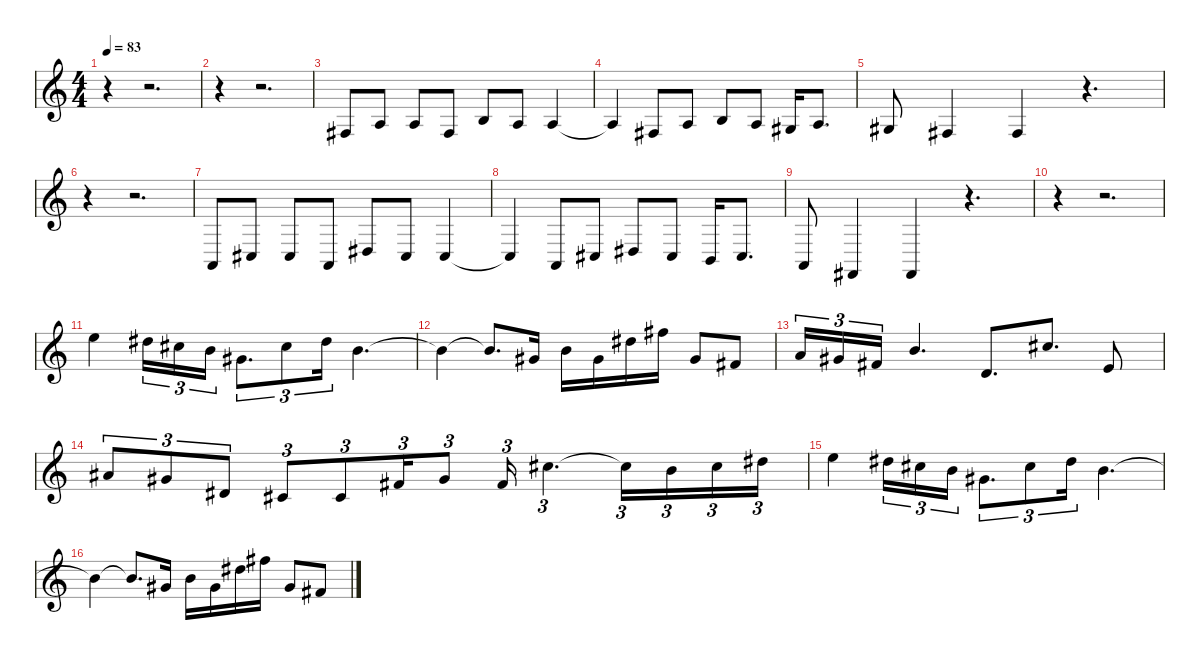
\defaultSystemsLayout 4
\hideDynamics
\bracketExtendMode nobrackets
\singleTrackTrackNamePolicy hidden
\multiTrackTrackNamePolicy hidden
\firstSystemTrackNameMode fullname
\firstSystemTrackNameOrientation horizontal
\otherSystemsTrackNameOrientation horizontal
\track ("Voix 2" "led.synth.") {instrument lead3calliope}
\staff {score}
\tuning (E4 B3 G3 D3 A2 E2)
\ts (4 4)
\tempo 83
\clef g2
\ks c
r.4{dy f beam Down} r.2{d beam Down} |
r.4{beam Down} r.2{d beam Down} |
4.4{acc #}.8{beam Up} 7.4.8{beam Up} 7.4.8{beam Up} 4.4{acc #}.8{beam Up} 4.3.8{beam Up} 7.4.8{beam Up} 7.4.4{beam Up} |
7.4{t}.4{beam Up} 4.4{acc #}.8{beam Up} 7.4.8{beam Up} 4.3.8{beam Up} 7.4.8{beam Up} 6.4{acc #}.16{beam Up} 7.4.8{d beam Up} |
6.4{acc #}.8{beam Up} 4.4{acc #}.4{beam Up} 4.4{acc #}.4{beam Up} r.4{d beam Up} |
r.4{beam Down} r.2{d beam Down} |
5.6.8{beam Up} 9.6{acc #}.8{beam Up} 9.6{acc #}.8{beam Up} 5.6.8{beam Up} 6.5{acc #}.8{beam Up} 9.6{acc #}.8{beam Up} 9.6{acc #}.4{beam Up} |
9.6{t acc #}.4{beam Up} 5.6.8{beam Up} 9.6{acc #}.8{beam Up} 6.5{acc #}.8{beam Up} 9.6{acc #}.8{beam Up} 7.6.16{beam Up} 9.6{acc #}.8{d beam Up} |
5.6.8{beam Up} 2.6{acc #}.4{beam Up} 2.6{acc #}.4{beam Up} r.4{d beam Up} |
r.4{beam Down} r.2{d beam Down} |
12.1.4{beam Down} 16.2{acc #}.16{tu (3 2) beam Down} 14.2{acc #}.16{tu (3 2) beam Down} 12.2.16{tu (3 2) beam Down} 13.3{acc #}.8{d tu (3 2) beam Down} 14.2{acc #}.8{tu (3 2) beam Down} 16.2{acc #}.16{tu (3 2) beam Down} 12.2.4{d beam Down} |
12.2{t}.4{beam Down} 12.2{t}.8{d beam Up} 13.3{acc #}.16{beam Up} 12.2.16{beam Down} 13.3{acc #}.16{beam Down} 11.1{acc #}.16{beam Down} 14.1{acc #}.16{beam Down} 13.3{acc #}.8{beam Up} 11.3{acc #}.8{beam Up} |
14.3.16{tu (3 2) beam Up} 13.3{acc #}.16{tu (3 2) beam Up} 11.3{acc #}.16{tu (3 2) beam Up} 12.2.4{d beam Up} 12.4.8{d beam Up} 14.2{acc #}.8{d beam Up} 14.4.8{beam Up} |
15.3{acc #}.8{tu (3 2) beam Up} 13.3{acc #}.8{tu (3 2) beam Up} 13.4{acc #}.8{tu (3 2) beam Up} 11.4{acc #}.8{tu (3 2) beam Up} 11.4{acc #}.8{tu (3 2) beam Up} 11.3{acc #}.16{tu (3 2) beam Up} 13.3{acc #}.8{tu (3 2) beam Up} 11.3{acc #}.16{tu (3 2) beam Up} 14.2{acc #}.4{d tu (3 2) beam Down} 14.2{t acc #}.16{tu (3 2) beam Down} 12.2.16{tu (3 2) beam Down} 14.2{acc #}.16{tu (3 2) beam Down} 16.2{acc #}.16{tu (3 2) beam Down} |
12.1.4{beam Down} 16.2{acc #}.16{tu (3 2) beam Down} 14.2{acc #}.16{tu (3 2) beam Down} 12.2.16{tu (3 2) beam Down} 13.3{acc #}.8{d tu (3 2) beam Down} 14.2{acc #}.8{tu (3 2) beam Down} 16.2{acc #}.16{tu (3 2) beam Down} 12.2.4{d beam Down} |
12.2{t}.4{beam Down} 12.2{t}.8{d beam Up} 13.3{acc #}.16{beam Up} 12.2.16{beam Down} 13.3{acc #}.16{beam Down} 11.1{acc #}.16{beam Down} 14.1{acc #}.16{beam Down} 13.3{acc #}.8{beam Up} 11.3{acc #}.8{beam Up}
